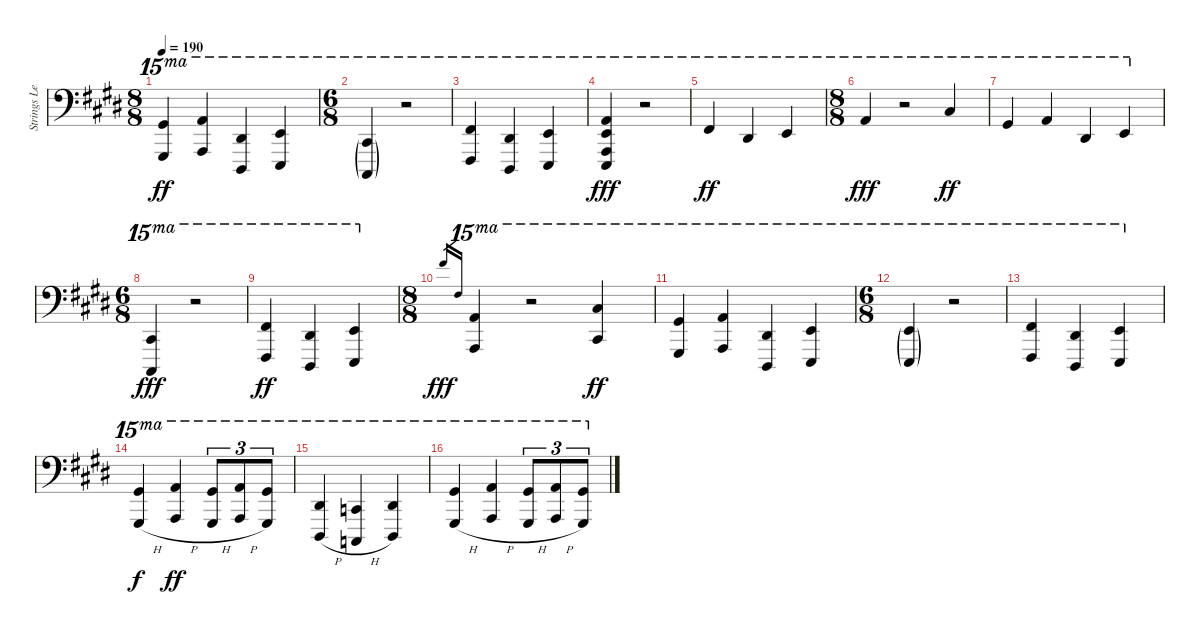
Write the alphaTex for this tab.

\track ("Strings Lead" "Strings Le") {instrument stringensemble1}
\staff {score}
\tuning (Db4 Ab3 E3 B2 Gb2 A1) {hide}
\ts (8 8)
\tempo 190
\clef f4
\ks c#minor
(7.1 0.2).4{ot 15ma dy ff} (8.1 10.4).4{ot 15ma} (7.2 9.5).4{ot 15ma} (8.2 0.3).4{ot 15ma} |
\ts (6 8)
(0.1{g} 7.5{g}).4{ot 15ma} r.2{ot 15ma} |
(5.1 7.4).4{ot 15ma} (2.1 4.4).4{ot 15ma} (3.1 0.3).4{ot 15ma} |
(8.1 8.2 0.3 10.4).4{ot 15ma dy fff} r.2{ot 15ma} |
10.2.4{ot 15ma dy ff} 7.2.4{ot 15ma} 8.2.4{ot 15ma} |
\ts (8 8)
8.1.4{ot 15ma dy fff} r.2{ot 15ma} 12.1.4{ot 15ma dy ff} |
12.2.4{ot 15ma} 13.2.4{ot 15ma} 11.3.4{ot 15ma} 12.3.4{ot 15ma} |
\ts (6 8)
(0.1 7.5).4{ot 15ma dy fff} r.2{ot 15ma} |
(5.1 7.4).4{ot 15ma dy ff} (2.1 4.4).4{ot 15ma} (3.1 0.3).4{ot 15ma} |
\ts (8 8)
5.1.16{gr dy fff} 2.3.16{gr} (8.1 5.3).4{ot 15ma} r.2{ot 15ma} (12.1 9.3).4{ot 15ma dy ff} |
(7.1 0.2).4{ot 15ma} (8.1 10.4).4{ot 15ma} (7.2 9.5).4{ot 15ma} (8.2 0.3).4{ot 15ma} |
\ts (6 8)
(8.2{g} 0.3{g}).4{ot 15ma} r.2{ot 15ma} |
(5.1 7.4).4{ot 15ma} (7.2 9.5).4{ot 15ma} (8.2 0.3).4{ot 15ma} |
(7.1{h} 0.2{h}).4{ot 15ma dy f} (8.1{h} 1.2{h}).4{ot 15ma dy ff} (7.1{h} 0.2{h}).8{tu (3 2) ot 15ma} (8.1{h} 1.2{h}).8{tu (3 2) ot 15ma} (7.1 0.2).8{tu (3 2) ot 15ma} |
(7.2{h} 4.4{h}).4{ot 15ma} (4.2{h} 1.4{h}).4{ot 15ma} (7.2 4.4).4{ot 15ma} |
(7.1{h} 0.2{h}).4{ot 15ma} (8.1{h} 1.2{h}).4{ot 15ma} (7.1{h} 0.2{h}).8{tu (3 2) ot 15ma} (8.1{h} 1.2{h}).8{tu (3 2) ot 15ma} (7.1 0.2).8{tu (3 2) ot 15ma}
